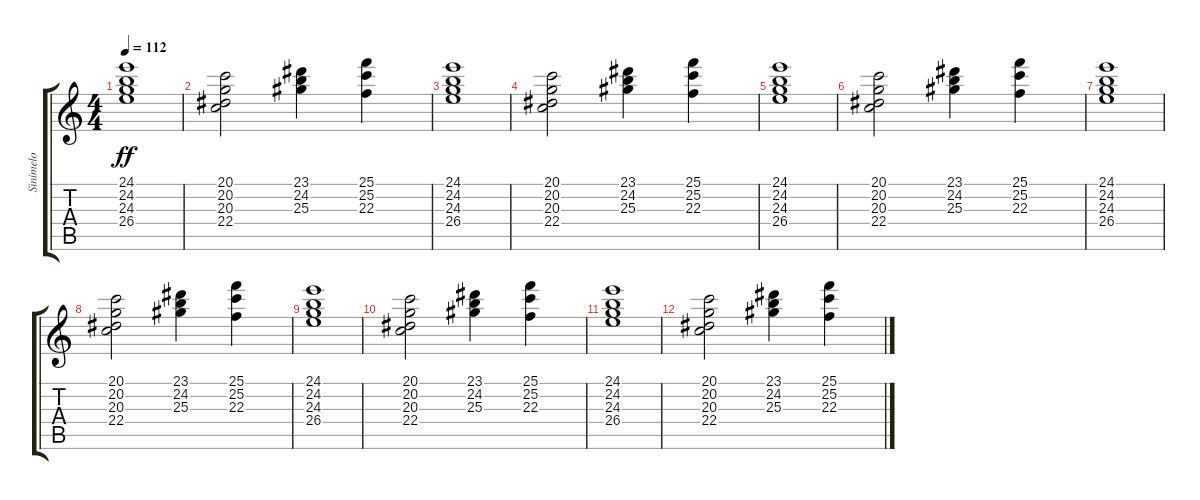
\track ("Sinimelo" "Sinimelo") {instrument stringensemble2}
\staff {score tabs}
\tuning (E4 B3 G3 D3 A2 E2) {hide}
\ts (4 4)
\tempo 112
\clef g2
\ks c
(24.1 24.2 24.3 26.4).1{dy ff} |
(20.1 20.2 20.3 22.4).2 (23.1 24.2 25.3).4 (25.1 25.2 22.3).4 |
(24.1 24.2 24.3 26.4).1 |
(20.1 20.2 20.3 22.4).2 (23.1 24.2 25.3).4 (25.1 25.2 22.3).4 |
(24.1 24.2 24.3 26.4).1 |
(20.1 20.2 20.3 22.4).2 (23.1 24.2 25.3).4 (25.1 25.2 22.3).4 |
(24.1 24.2 24.3 26.4).1 |
(20.1 20.2 20.3 22.4).2 (23.1 24.2 25.3).4 (25.1 25.2 22.3).4 |
(24.1 24.2 24.3 26.4).1 |
(20.1 20.2 20.3 22.4).2 (23.1 24.2 25.3).4 (25.1 25.2 22.3).4 |
(24.1 24.2 24.3 26.4).1 |
(20.1 20.2 20.3 22.4).2 (23.1 24.2 25.3).4 (25.1 25.2 22.3).4
